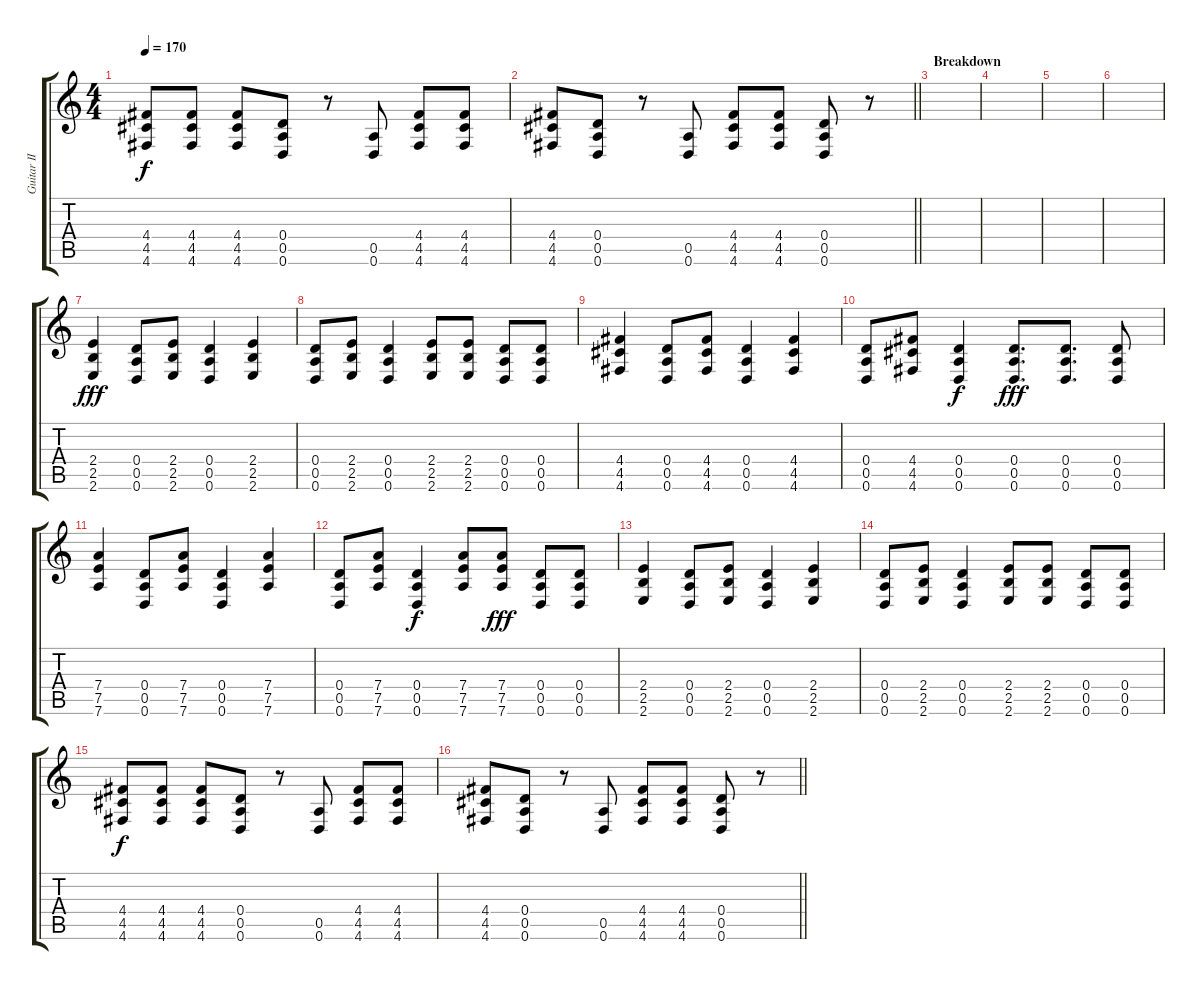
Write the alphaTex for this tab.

\track ("Guitar II" "Guitar II") {instrument overdrivenguitar}
\staff {score tabs}
\tuning (E4 B3 G3 D3 A2 D2) {hide}
\ts (4 4)
\tempo 170
\clef g2
\ks c
(4.4 4.5 4.6).8{dy f} (4.4 4.5 4.6).8 (4.4 4.5 4.6).8 (0.4 0.5 0.6).8 r.8 (0.5 0.6).8 (4.4 4.5 4.6).8 (4.4 4.5 4.6).8 |
\barLineRight lightlight
(4.4 4.5 4.6).8 (0.4 0.5 0.6).8 r.8 (0.5 0.6).8 (4.4 4.5 4.6).8 (4.4 4.5 4.6).8 (0.4 0.5 0.6).8 r.8 |
\section ("" "Breakdown")
|
|
|
|
(2.4 2.5 2.6).4{dy fff} (0.4 0.5 0.6).8 (2.4 2.5 2.6).8 (0.4 0.5 0.6).4 (2.4 2.5 2.6).4 |
(0.4 0.5 0.6).8 (2.4 2.5 2.6).8 (0.4 0.5 0.6).4 (2.4 2.5 2.6).8 (2.4 2.5 2.6).8 (0.4 0.5 0.6).8 (0.4 0.5 0.6).8 |
(4.4 4.5 4.6).4 (0.4 0.5 0.6).8 (4.4 4.5 4.6).8 (0.4 0.5 0.6).4 (4.4 4.5 4.6).4 |
(0.4 0.5 0.6).8 (4.4 4.5 4.6).8 (0.4 0.5 0.6).4{dy f} (0.4 0.5 0.6).8{d dy fff} (0.4 0.5 0.6).8{d} (0.4 0.5 0.6).8 |
(7.4 7.5 7.6).4 (0.4 0.5 0.6).8 (7.4 7.5 7.6).8 (0.4 0.5 0.6).4 (7.4 7.5 7.6).4 |
(0.4 0.5 0.6).8 (7.4 7.5 7.6).8 (0.4 0.5 0.6).4{dy f} (7.4 7.5 7.6).8 (7.4 7.5 7.6).8{dy fff} (0.4 0.5 0.6).8 (0.4 0.5 0.6).8 |
(2.4 2.5 2.6).4 (0.4 0.5 0.6).8 (2.4 2.5 2.6).8 (0.4 0.5 0.6).4 (2.4 2.5 2.6).4 |
(0.4 0.5 0.6).8 (2.4 2.5 2.6).8 (0.4 0.5 0.6).4 (2.4 2.5 2.6).8 (2.4 2.5 2.6).8 (0.4 0.5 0.6).8 (0.4 0.5 0.6).8 |
(4.4 4.5 4.6).8{dy f} (4.4 4.5 4.6).8 (4.4 4.5 4.6).8 (0.4 0.5 0.6).8 r.8 (0.5 0.6).8 (4.4 4.5 4.6).8 (4.4 4.5 4.6).8 |
\barLineRight lightlight
(4.4 4.5 4.6).8 (0.4 0.5 0.6).8 r.8 (0.5 0.6).8 (4.4 4.5 4.6).8 (4.4 4.5 4.6).8 (0.4 0.5 0.6).8 r.8
